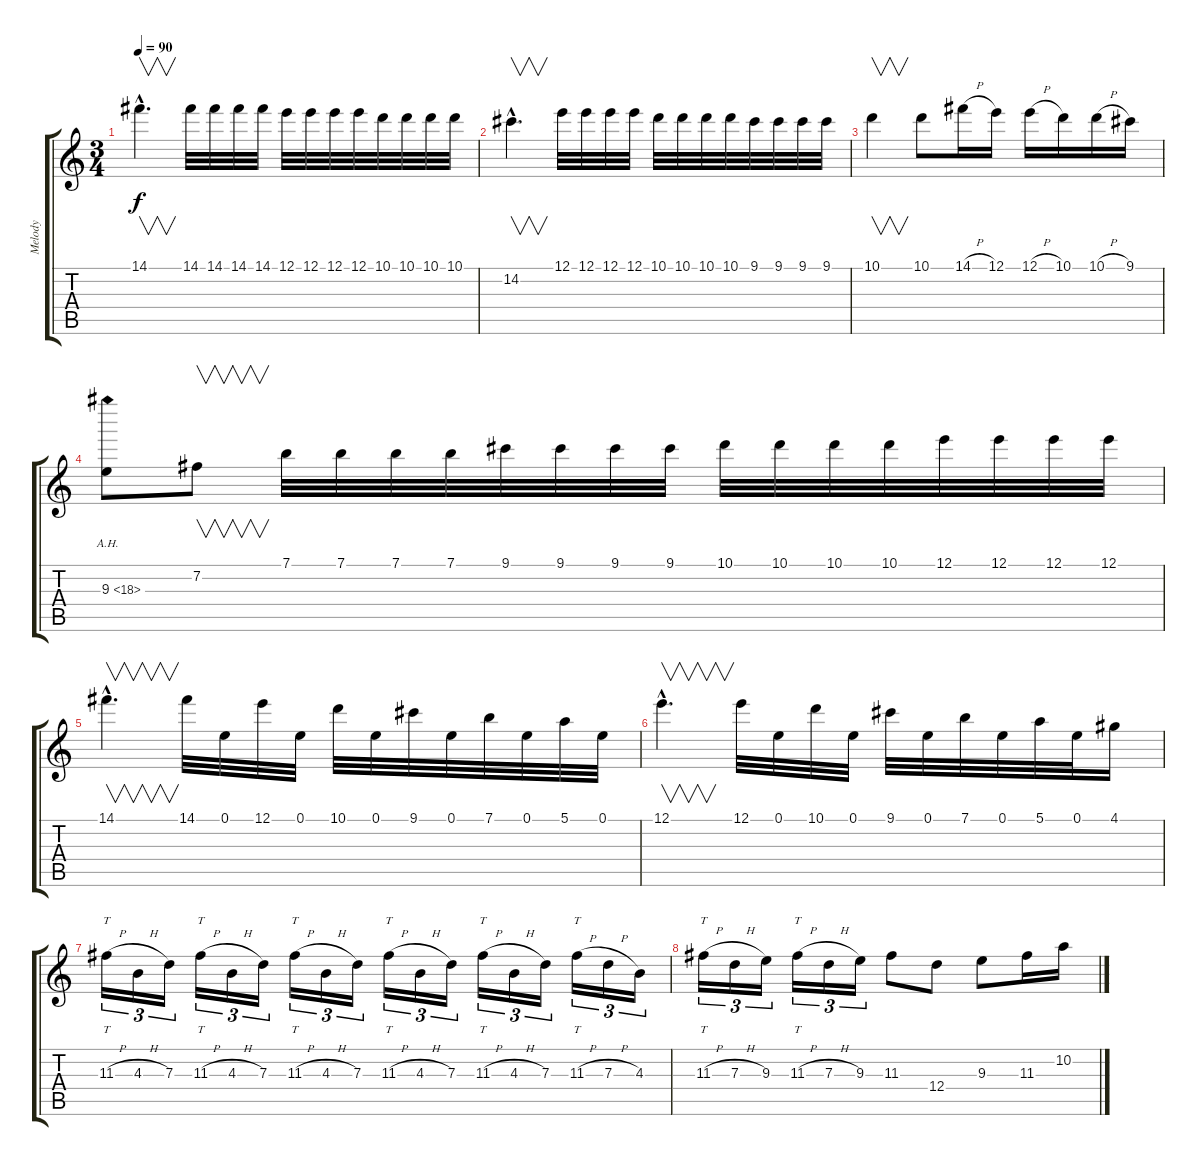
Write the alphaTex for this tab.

\track ("Melody" "Melody") {instrument overdrivenguitar}
\staff {score tabs}
\tuning (E4 B3 G3 D3 A2 E2) {hide}
\ts (3 4)
\tempo 90
\clef g2
\ks c
14.1{hac}.4{v d dy f} 14.1.32 14.1.32 14.1.32 14.1.32 12.1.32 12.1.32 12.1.32 12.1.32 10.1.32 10.1.32 10.1.32 10.1.32 |
14.2{hac}.4{v d} 12.1.32 12.1.32 12.1.32 12.1.32 10.1.32 10.1.32 10.1.32 10.1.32 9.1.32 9.1.32 9.1.32 9.1.32 |
10.1.4{v} 10.1.8 14.1{h}.16 12.1.16 12.1{h}.16 10.1.16 10.1{h}.16 9.1.16 |
9.3{ah 9}.8 7.2.8{v} 7.1.32 7.1.32 7.1.32 7.1.32 9.1.32 9.1.32 9.1.32 9.1.32 10.1.32 10.1.32 10.1.32 10.1.32 12.1.32 12.1.32 12.1.32 12.1.32 |
14.1{hac}.4{v d} 14.1.32 0.1.32 12.1.32 0.1.32 10.1.32 0.1.32 9.1.32 0.1.32 7.1.32 0.1.32 5.1.32 0.1.32 |
12.1{hac}.4{v d} 12.1.32 0.1.32 10.1.32 0.1.32 9.1.32 0.1.32 7.1.32 0.1.32 5.1.32 0.1.32 4.1.16 |
11.3{h}.16{tt tu (3 2)} 4.3{h}.16{tu (3 2)} 7.3.16{tu (3 2)} 11.3{h}.16{tt tu (3 2)} 4.3{h}.16{tu (3 2)} 7.3.16{tu (3 2)} 11.3{h}.16{tt tu (3 2)} 4.3{h}.16{tu (3 2)} 7.3.16{tu (3 2)} 11.3{h}.16{tt tu (3 2)} 4.3{h}.16{tu (3 2)} 7.3.16{tu (3 2)} 11.3{h}.16{tt tu (3 2)} 4.3{h}.16{tu (3 2)} 7.3.16{tu (3 2)} 11.3{h}.16{tt tu (3 2)} 7.3{h}.16{tu (3 2)} 4.3.16{tu (3 2)} |
11.3{h}.16{tt tu (3 2)} 7.3{h}.16{tu (3 2)} 9.3.16{tu (3 2)} 11.3{h}.16{tt tu (3 2)} 7.3{h}.16{tu (3 2)} 9.3.16{tu (3 2)} 11.3.8 12.4.8 9.3.8 11.3.16 10.2.16
